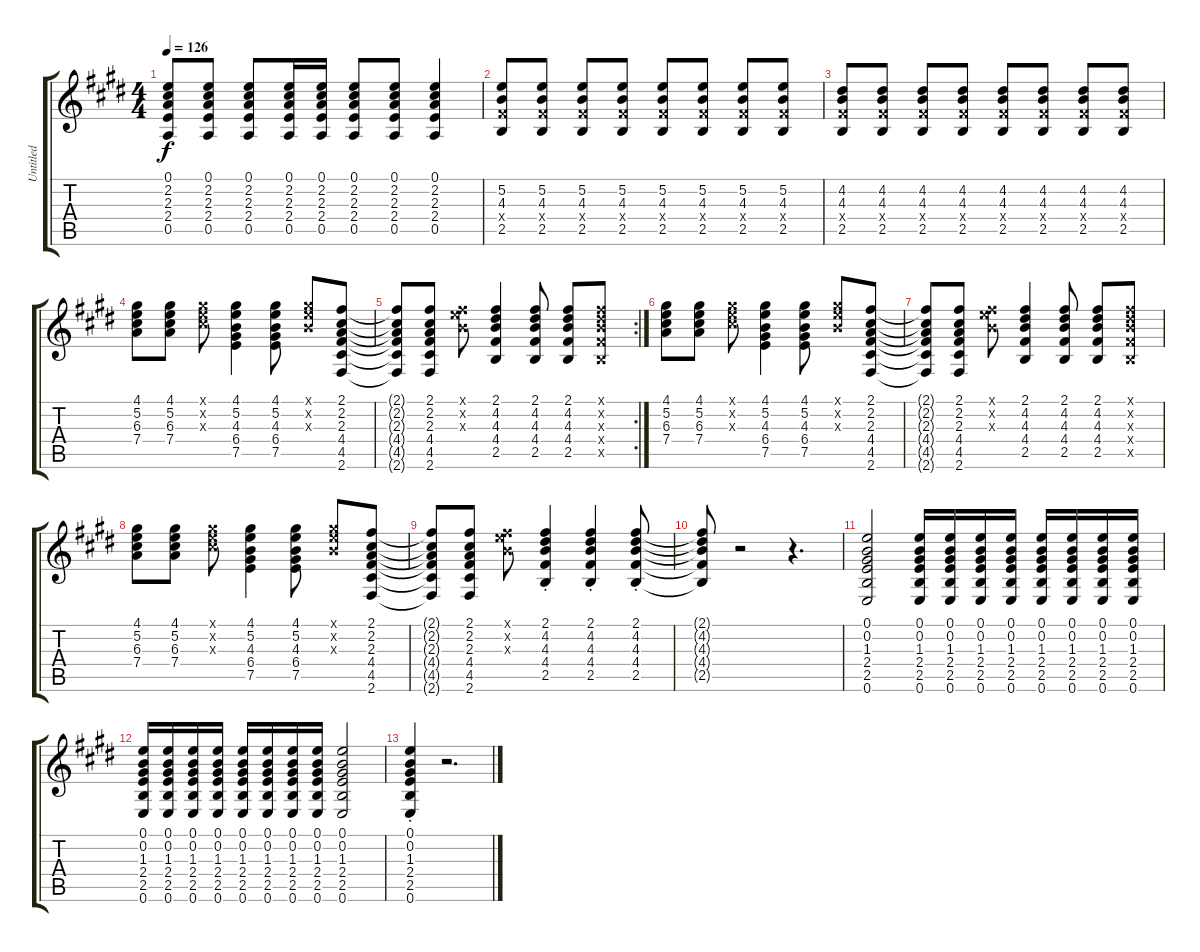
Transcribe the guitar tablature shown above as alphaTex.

\track ("Untitled" "Untitled") {instrument electricguitarclean}
\staff {score tabs}
\tuning (E4 B3 G3 D3 A2 E2) {hide}
\ts (4 4)
\tempo 126
\clef g2
\ks c#minor
(0.1{t} 2.2{t} 2.3{t} 2.4{t} 0.5{t}).8{dy f} (0.1 2.2 2.3 2.4 0.5).8 (0.1 2.2 2.3 2.4 0.5).8 (0.1 2.2 2.3 2.4 0.5).16 (0.1 2.2 2.3 2.4 0.5).16 (0.1 2.2 2.3 2.4 0.5).8 (0.1 2.2 2.3 2.4 0.5).8 (0.1 2.2 2.3 2.4 0.5).4 |
\ks e
(5.2 4.3 4.4{x} 2.5).8 (5.2 4.3 4.4{x} 2.5).8 (5.2 4.3 4.4{x} 2.5).8 (5.2 4.3 4.4{x} 2.5).8 (5.2 4.3 4.4{x} 2.5).8 (5.2 4.3 4.4{x} 2.5).8 (5.2 4.3 4.4{x} 2.5).8 (5.2 4.3 4.4{x} 2.5).8 |
\ks c#minor
(4.2 4.3 4.4{x} 2.5).8 (4.2 4.3 4.4{x} 2.5).8 (4.2 4.3 4.4{x} 2.5).8 (4.2 4.3 4.4{x} 2.5).8 (4.2 4.3 4.4{x} 2.5).8 (4.2 4.3 4.4{x} 2.5).8 (4.2 4.3 4.4{x} 2.5).8 (4.2 4.3 4.4{x} 2.5).8 |
(4.1 5.2 6.3 7.4).8 (4.1 5.2 6.3 7.4).8 (4.1{x} 5.2{x} 6.3{x}).8 (4.1 5.2 4.3 6.4 7.5).4 (4.1 5.2 4.3 6.4 7.5).8 (4.1{x} 5.2{x} 4.3{x}).8 (2.1 2.2 2.3 4.4 4.5 2.6).8 |
\rc 2
(2.1{t} 2.2{t} 2.3{t} 4.4{t} 4.5{t} 2.6{t}).8 (2.1 2.2 2.3 4.4 4.5 2.6).8 (2.1{x} 5.2{x} 4.3{x}).8 (2.1 4.2 4.3 4.4 2.5).4 (2.1 4.2 4.3 4.4 2.5).8 (2.1 4.2 4.3 4.4 2.5).8 (2.1{x} 4.2{x} 4.3{x} 4.4{x} 2.5{x}).8 |
\ks e
(4.1 5.2 6.3 7.4).8 (4.1 5.2 6.3 7.4).8 (4.1{x} 5.2{x} 6.3{x}).8 (4.1 5.2 4.3 6.4 7.5).4 (4.1 5.2 4.3 6.4 7.5).8 (4.1{x} 5.2{x} 4.3{x}).8 (2.1 2.2 2.3 4.4 4.5 2.6).8 |
\ks c#minor
(2.1{t} 2.2{t} 2.3{t} 4.4{t} 4.5{t} 2.6{t}).8 (2.1 2.2 2.3 4.4 4.5 2.6).8 (2.1{x} 5.2{x} 4.3{x}).8 (2.1 4.2 4.3 4.4 2.5).4 (2.1 4.2 4.3 4.4 2.5).8 (2.1 4.2 4.3 4.4 2.5).8 (2.1{x} 4.2{x} 4.3{x} 4.4{x} 2.5{x}).8 |
(4.1 5.2 6.3 7.4).8 (4.1 5.2 6.3 7.4).8 (4.1{x} 5.2{x} 6.3{x}).8 (4.1 5.2 4.3 6.4 7.5).4 (4.1 5.2 4.3 6.4 7.5).8 (4.1{x} 5.2{x} 4.3{x}).8 (2.1 2.2 2.3 4.4 4.5 2.6).8 |
(2.1{t} 2.2{t} 2.3{t} 4.4{t} 4.5{t} 2.6{t}).8 (2.1 2.2 2.3 4.4 4.5 2.6).8 (2.1{x} 5.2{x} 4.3{x}).8 (2.1{st} 4.2{st} 4.3{st} 4.4{st} 2.5{st}).4 (2.1{st} 4.2{st} 4.3{st} 4.4{st} 2.5{st}).4 (2.1{st} 4.2{st} 4.3{st} 4.4{st} 2.5{st}).8 |
(2.1{t} 4.2{t} 4.3{t} 4.4{t} 2.5{t}).8 r.2 r.4{d} |
\ks e
(0.1 0.2 1.3 2.4 2.5 0.6).2 (0.1 0.2 1.3 2.4 2.5 0.6).16 (0.1 0.2 1.3 2.4 2.5 0.6).16 (0.1 0.2 1.3 2.4 2.5 0.6).16 (0.1 0.2 1.3 2.4 2.5 0.6).16 (0.1 0.2 1.3 2.4 2.5 0.6).16 (0.1 0.2 1.3 2.4 2.5 0.6).16 (0.1 0.2 1.3 2.4 2.5 0.6).16 (0.1 0.2 1.3 2.4 2.5 0.6).16 |
\ks c#minor
(0.1 0.2 1.3 2.4 2.5 0.6).16 (0.1 0.2 1.3 2.4 2.5 0.6).16 (0.1 0.2 1.3 2.4 2.5 0.6).16 (0.1 0.2 1.3 2.4 2.5 0.6).16 (0.1 0.2 1.3 2.4 2.5 0.6).16 (0.1 0.2 1.3 2.4 2.5 0.6).16 (0.1 0.2 1.3 2.4 2.5 0.6).16 (0.1 0.2 1.3 2.4 2.5 0.6).16 (0.1 0.2 1.3 2.4 2.5 0.6).2 |
(0.1{st} 0.2{st} 1.3{st} 2.4{st} 2.5{st} 0.6{st}).4 r.2{d}
